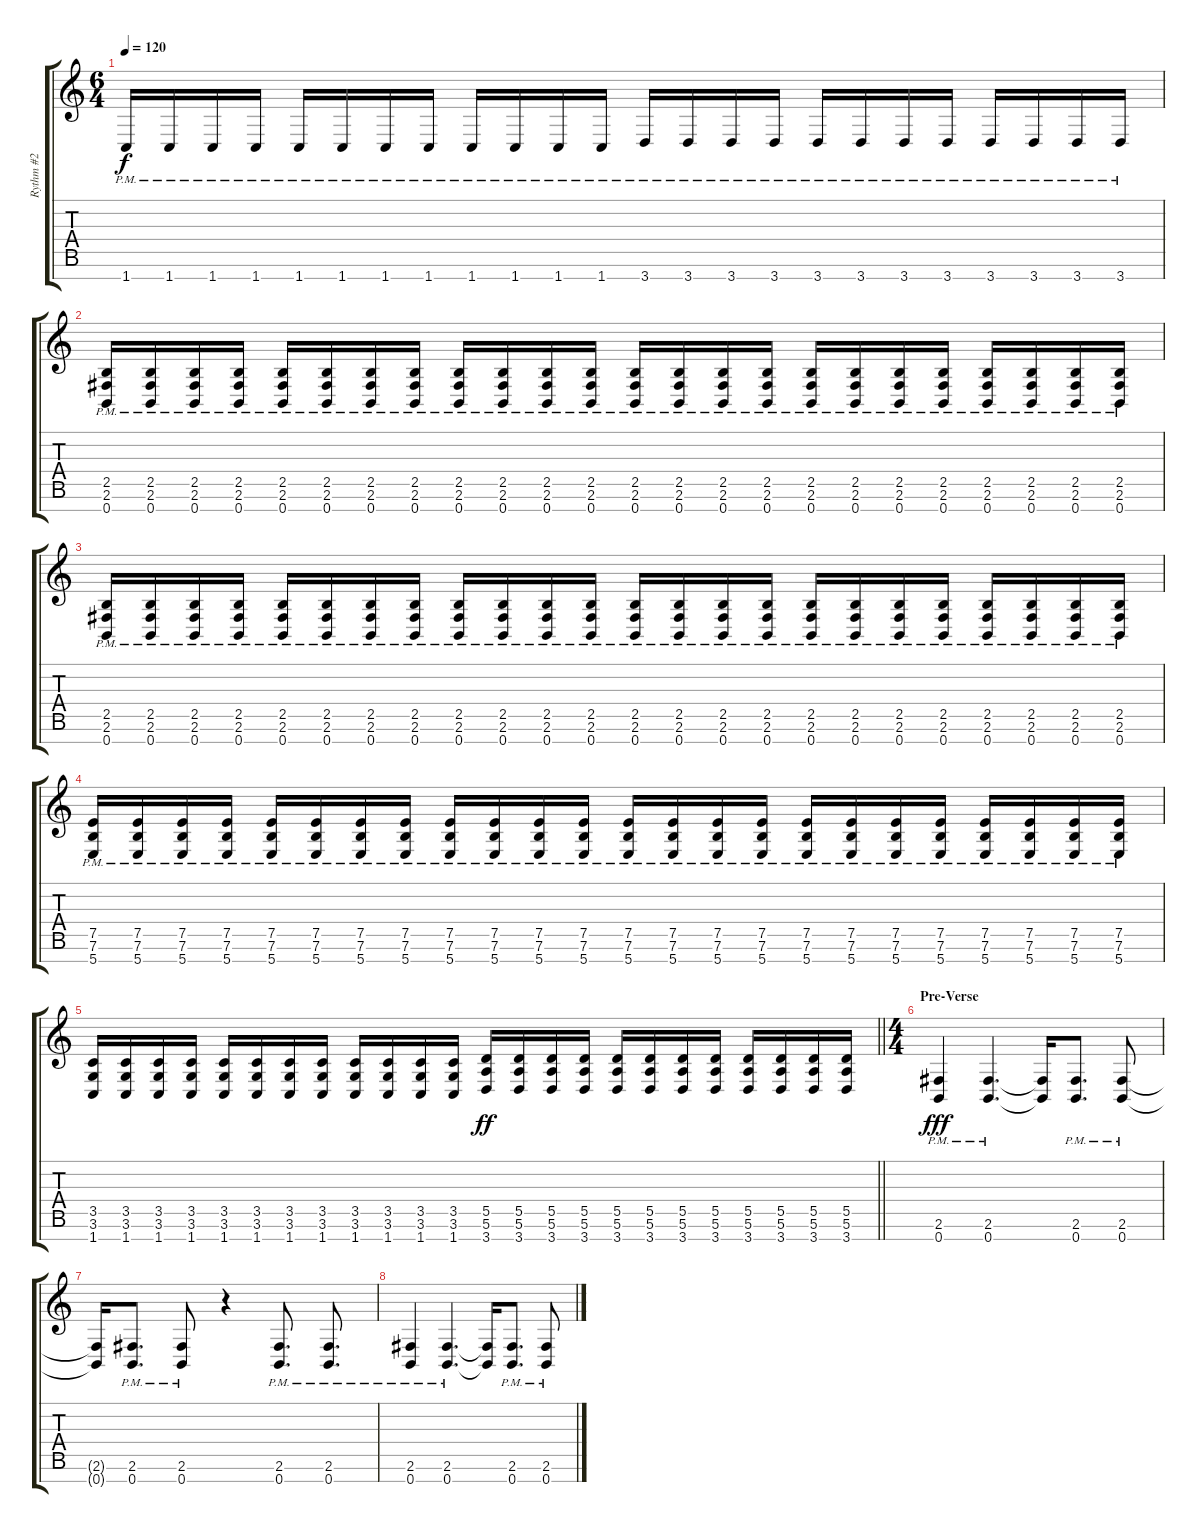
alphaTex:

\track ("Rythm #2" "Rythm #2") {instrument distortionguitar}
\staff {score tabs}
\tuning (E4 B3 G3 D3 A2 E2 B1) {hide}
\ts (6 4)
\tempo 120
\clef g2
\ks c
1.7{pm}.16{dy f} 1.7{pm}.16 1.7{pm}.16 1.7{pm}.16 1.7{pm}.16 1.7{pm}.16 1.7{pm}.16 1.7{pm}.16 1.7{pm}.16 1.7{pm}.16 1.7{pm}.16 1.7{pm}.16 3.7{pm}.16 3.7{pm}.16 3.7{pm}.16 3.7{pm}.16 3.7{pm}.16 3.7{pm}.16 3.7{pm}.16 3.7{pm}.16 3.7{pm}.16 3.7{pm}.16 3.7{pm}.16 3.7{pm}.16 |
(2.5{pm} 2.6{pm} 0.7{pm}).16 (2.5{pm} 2.6{pm} 0.7{pm}).16 (2.5{pm} 2.6{pm} 0.7{pm}).16 (2.5{pm} 2.6{pm} 0.7{pm}).16 (2.5{pm} 2.6{pm} 0.7{pm}).16 (2.5{pm} 2.6{pm} 0.7{pm}).16 (2.5{pm} 2.6{pm} 0.7{pm}).16 (2.5{pm} 2.6{pm} 0.7{pm}).16 (2.5{pm} 2.6{pm} 0.7{pm}).16 (2.5{pm} 2.6{pm} 0.7{pm}).16 (2.5{pm} 2.6{pm} 0.7{pm}).16 (2.5{pm} 2.6{pm} 0.7{pm}).16 (2.5{pm} 2.6{pm} 0.7{pm}).16 (2.5{pm} 2.6{pm} 0.7{pm}).16 (2.5{pm} 2.6{pm} 0.7{pm}).16 (2.5{pm} 2.6{pm} 0.7{pm}).16 (2.5{pm} 2.6{pm} 0.7{pm}).16 (2.5{pm} 2.6{pm} 0.7{pm}).16 (2.5{pm} 2.6{pm} 0.7{pm}).16 (2.5{pm} 2.6{pm} 0.7{pm}).16 (2.5{pm} 2.6{pm} 0.7{pm}).16 (2.5{pm} 2.6{pm} 0.7{pm}).16 (2.5{pm} 2.6{pm} 0.7{pm}).16 (2.5{pm} 2.6{pm} 0.7{pm}).16 |
(2.5{pm} 2.6{pm} 0.7{pm}).16 (2.5{pm} 2.6{pm} 0.7{pm}).16 (2.5{pm} 2.6{pm} 0.7{pm}).16 (2.5{pm} 2.6{pm} 0.7{pm}).16 (2.5{pm} 2.6{pm} 0.7{pm}).16 (2.5{pm} 2.6{pm} 0.7{pm}).16 (2.5{pm} 2.6{pm} 0.7{pm}).16 (2.5{pm} 2.6{pm} 0.7{pm}).16 (2.5{pm} 2.6{pm} 0.7{pm}).16 (2.5{pm} 2.6{pm} 0.7{pm}).16 (2.5{pm} 2.6{pm} 0.7{pm}).16 (2.5{pm} 2.6{pm} 0.7{pm}).16 (2.5{pm} 2.6{pm} 0.7{pm}).16 (2.5{pm} 2.6{pm} 0.7{pm}).16 (2.5{pm} 2.6{pm} 0.7{pm}).16 (2.5{pm} 2.6{pm} 0.7{pm}).16 (2.5{pm} 2.6{pm} 0.7{pm}).16 (2.5{pm} 2.6{pm} 0.7{pm}).16 (2.5{pm} 2.6{pm} 0.7{pm}).16 (2.5{pm} 2.6{pm} 0.7{pm}).16 (2.5{pm} 2.6{pm} 0.7{pm}).16 (2.5{pm} 2.6{pm} 0.7{pm}).16 (2.5{pm} 2.6{pm} 0.7{pm}).16 (2.5{pm} 2.6{pm} 0.7{pm}).16 |
(7.5{pm} 7.6{pm} 5.7{pm}).16 (7.5{pm} 7.6{pm} 5.7{pm}).16 (7.5{pm} 7.6{pm} 5.7{pm}).16 (7.5{pm} 7.6{pm} 5.7{pm}).16 (7.5{pm} 7.6{pm} 5.7{pm}).16 (7.5{pm} 7.6{pm} 5.7{pm}).16 (7.5{pm} 7.6{pm} 5.7{pm}).16 (7.5{pm} 7.6{pm} 5.7{pm}).16 (7.5{pm} 7.6{pm} 5.7{pm}).16 (7.5{pm} 7.6{pm} 5.7{pm}).16 (7.5{pm} 7.6{pm} 5.7{pm}).16 (7.5{pm} 7.6{pm} 5.7{pm}).16 (7.5{pm} 7.6{pm} 5.7{pm}).16 (7.5{pm} 7.6{pm} 5.7{pm}).16 (7.5{pm} 7.6{pm} 5.7{pm}).16 (7.5{pm} 7.6{pm} 5.7{pm}).16 (7.5{pm} 7.6{pm} 5.7{pm}).16 (7.5{pm} 7.6{pm} 5.7{pm}).16 (7.5{pm} 7.6{pm} 5.7{pm}).16 (7.5{pm} 7.6{pm} 5.7{pm}).16 (7.5{pm} 7.6{pm} 5.7{pm}).16 (7.5{pm} 7.6{pm} 5.7{pm}).16 (7.5{pm} 7.6{pm} 5.7{pm}).16 (7.5{pm} 7.6{pm} 5.7{pm}).16 |
\barLineRight lightlight
(3.5 3.6 1.7).16 (3.5 3.6 1.7).16 (3.5 3.6 1.7).16 (3.5 3.6 1.7).16 (3.5 3.6 1.7).16 (3.5 3.6 1.7).16 (3.5 3.6 1.7).16 (3.5 3.6 1.7).16 (3.5 3.6 1.7).16 (3.5 3.6 1.7).16 (3.5 3.6 1.7).16 (3.5 3.6 1.7).16 (5.5 5.6 3.7).16{dy ff} (5.5 5.6 3.7).16 (5.5 5.6 3.7).16 (5.5 5.6 3.7).16 (5.5 5.6 3.7).16 (5.5 5.6 3.7).16 (5.5 5.6 3.7).16 (5.5 5.6 3.7).16 (5.5 5.6 3.7).16 (5.5 5.6 3.7).16 (5.5 5.6 3.7).16 (5.5 5.6 3.7).16 |
\ts (4 4)
\section ("" "Pre-Verse")
(2.6{pm} 0.7{pm}).4{dy fff} (2.6{pm} 0.7{pm}).4{d} (2.6{t} 0.7{t}).16 (2.6{pm} 0.7{pm}).8{d} (2.6{pm} 0.7{pm}).8 |
(2.6{t} 0.7{t}).16 (2.6{pm} 0.7{pm}).8{d} (2.6{pm} 0.7{pm}).8 r.4 (2.6{pm} 0.7{pm}).8{d} (2.6{pm} 0.7{pm}).8{d} |
(2.6{pm} 0.7{pm}).4 (2.6{pm} 0.7{pm}).4{d} (2.6{t} 0.7{t}).16 (2.6{pm} 0.7{pm}).8{d} (2.6{pm} 0.7{pm}).8
